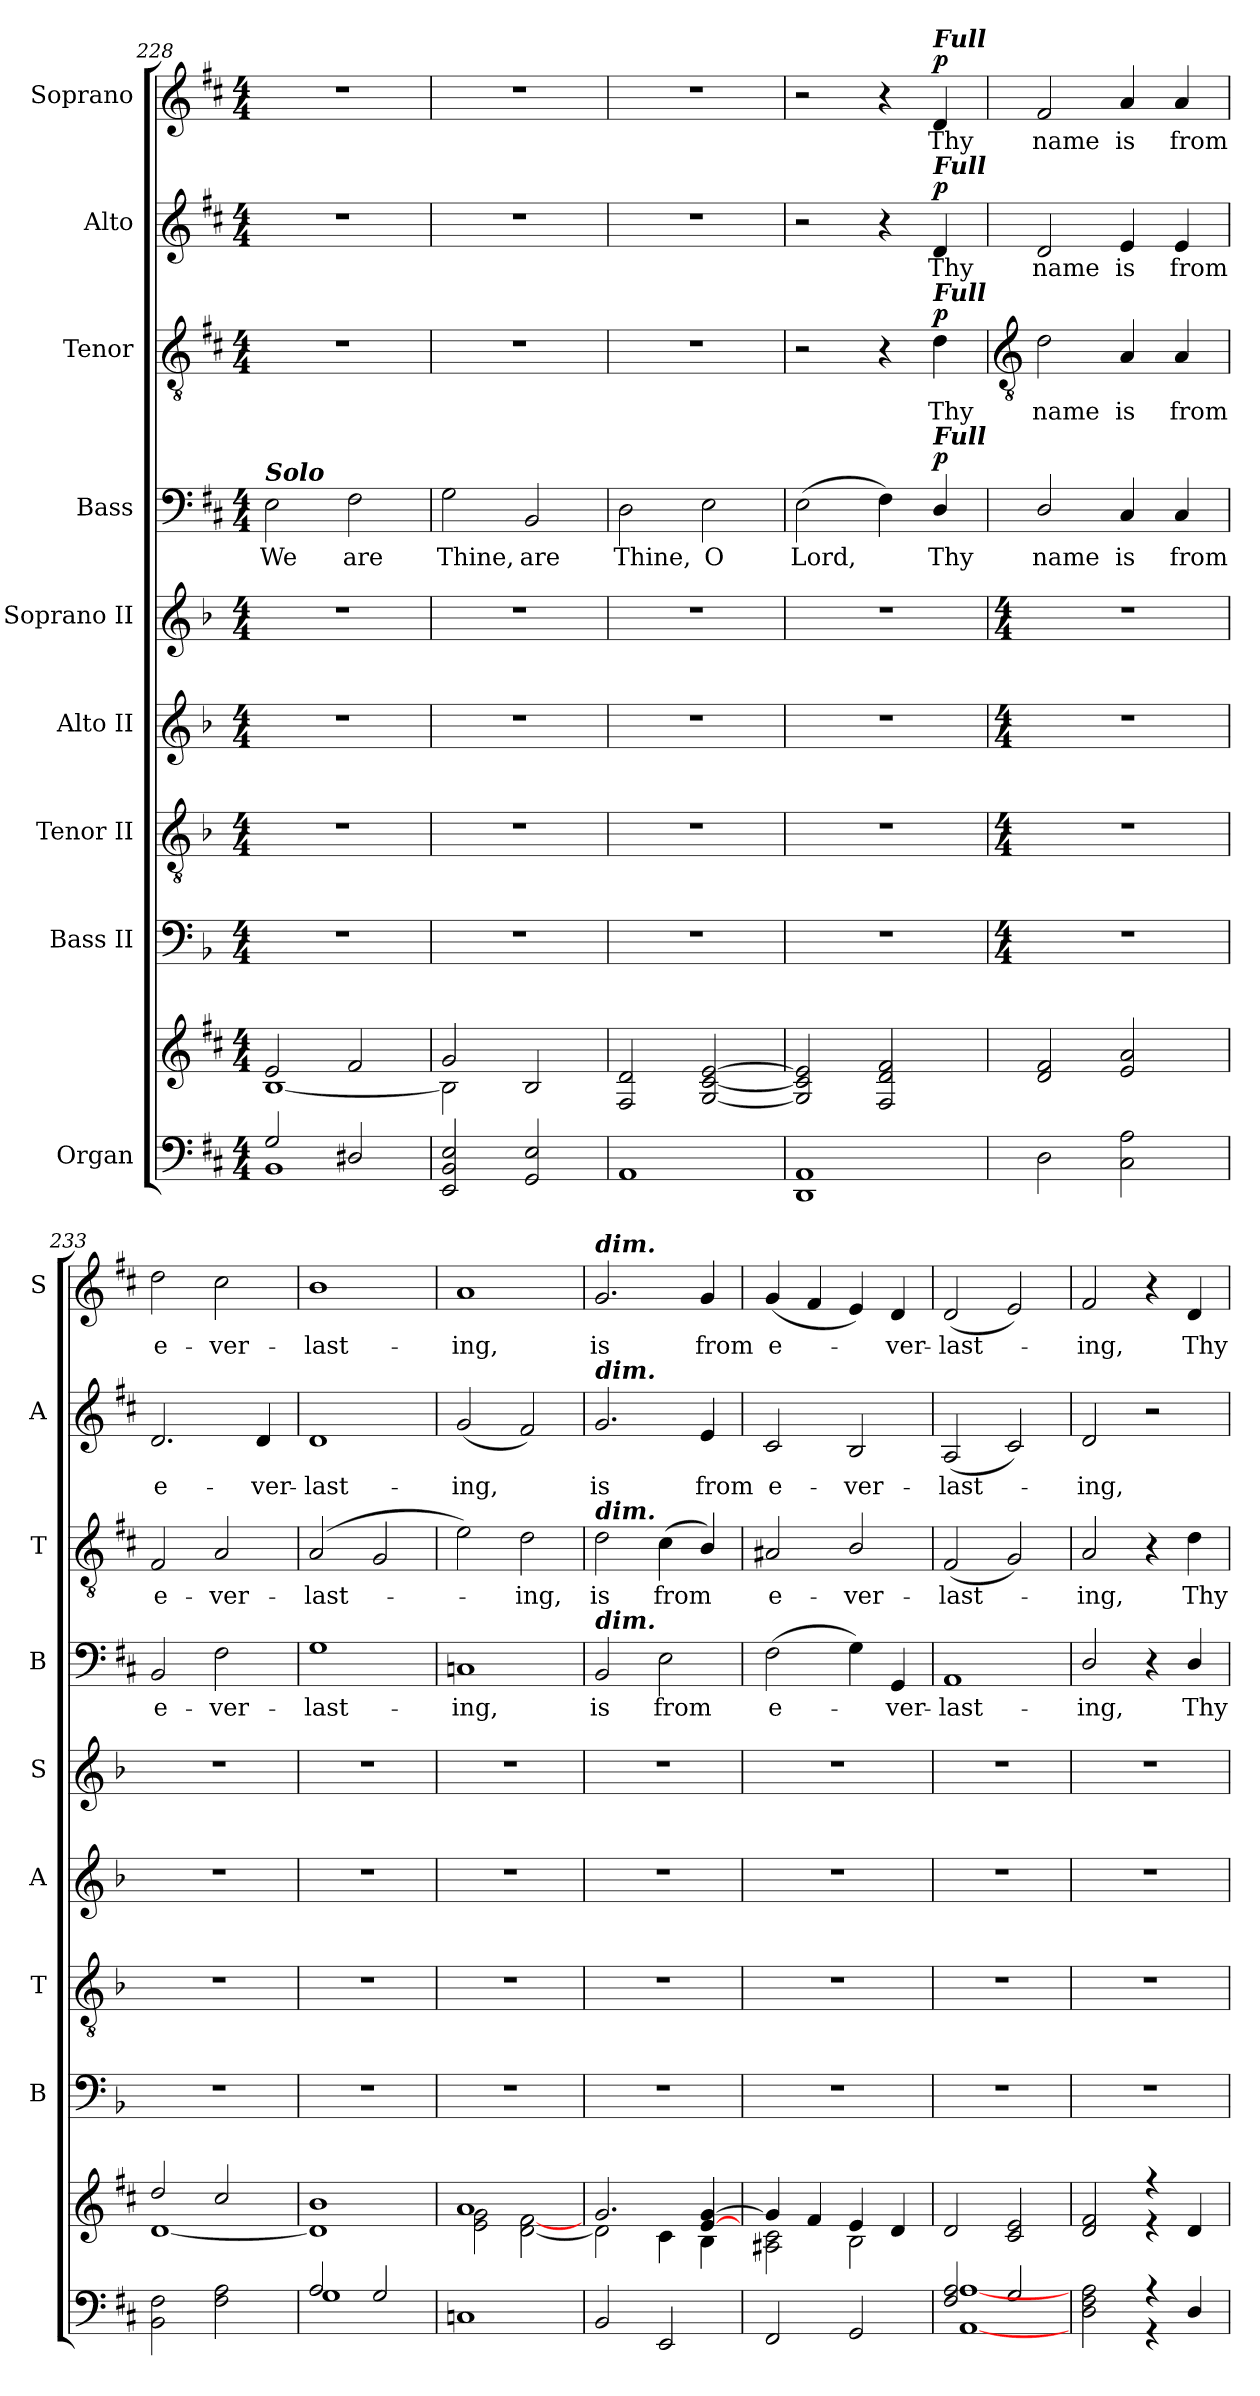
**kern	**kern	**kern	**kern	**kern	**kern	**kern	**text	**dynam	**kern	**text	**dynam	**kern	**text	**dynam	**kern	**text	**dynam
*part9	*part9	*part8	*part7	*part6	*part5	*part4	*part4	*part4	*part3	*part3	*part3	*part2	*part2	*part2	*part1	*part1	*part1
*staff10	*staff9	*staff8	*staff7	*staff6	*staff5	*staff4	*staff4	*staff4	*staff3	*staff3	*staff3	*staff2	*staff2	*staff2	*staff1	*staff1	*staff1
*I"Organ	*	*I"Bass II	*I"Tenor II	*I"Alto II	*I"Soprano II	*I"Bass	*	*	*I"Tenor	*	*	*I"Alto	*	*	*I"Soprano	*	*
*	*	*I'B	*I'T	*I'A	*I'S	*I'B	*	*	*I'T	*	*	*I'A	*	*	*I'S	*	*
*clefF4	*clefG2	*clefF4	*clefGv2	*clefG2	*clefG2	*clefF4	*	*	*clefGv2	*	*	*clefG2	*	*	*clefG2	*	*
*k[f#c#]	*k[f#c#]	*k[b-]	*k[b-]	*k[b-]	*k[b-]	*k[f#c#]	*	*	*k[f#c#]	*	*	*k[f#c#]	*	*	*k[f#c#]	*	*
*D:	*D:	*F:	*F:	*F:	*F:	*D:	*	*	*D:	*	*	*D:	*	*	*D:	*	*
*M4/4	*M4/4	*M4/4	*M4/4	*M4/4	*M4/4	*M4/4	*	*	*M4/4	*	*	*M4/4	*	*	*M4/4	*	*
=228	=228	=228	=228	=228	=228	=228	=228	=228	=228	=228	=228	=228	=228	=228	=228	=228	=228
*^	*^	*	*	*	*	*	*	*	*	*	*	*	*	*	*	*	*
!	!	!	!	!	!	!	!	!LO:TX:a:Bi:t=Solo	!	!	!	!	!	!	!	!	!	!	!
!	!	!	!	!	!	!	!	!	!LO:LY:b	!	!	!	!	!	!	!	!	!	!
2G/	1BB\	2e/	[1B\	1r	1r	1r	1r	2E	We	.	1r	.	.	1r	.	.	1r	.	.
!	!	!	!	!	!	!	!	!	!LO:LY:b	!	!	!	!	!	!	!	!	!	!
2D#X/	.	2f#/	.	.	.	.	.	2F#	are	.	.	.	.	.	.	.	.	.	.
=229	=229	=229	=229	=229	=229	=229	=229	=229	=229	=229	=229	=229	=229	=229	=229	=229	=229	=229	=229
!	!	!	!	!	!	!	!	!	!LO:LY:b	!	!	!	!	!	!	!	!	!	!
1ryy	2EE/ 2BB/ 2E/	2g/	2B\]	1r	1r	1r	1r	2G	Thine,	.	1r	.	.	1r	.	.	1r	.	.
!	!	!	!	!	!	!	!	!	!LO:LY:b	!	!	!	!	!	!	!	!	!	!
.	2GG/ 2E/	2B/	2ryy	.	.	.	.	2BB	are	.	.	.	.	.	.	.	.	.	.
=230	=230	=230	=230	=230	=230	=230	=230	=230	=230	=230	=230	=230	=230	=230	=230	=230	=230	=230	=230
!	!	!	!	!	!	!	!	!	!LO:LY:b	!	!	!	!	!	!	!	!	!	!
1ryy	1AA\	2F#/ 2d/	2ryy	1r	1r	1r	1r	2D	Thine,	.	1r	.	.	1r	.	.	1r	.	.
!	!	!	!	!	!	!	!	!	!LO:LY:b	!	!	!	!	!	!	!	!	!	!
.	.	[2G/ [2c#/ [2e/	2ryy	.	.	.	.	2E	O	.	.	.	.	.	.	.	.	.	.
=231	=231	=231	=231	=231	=231	=231	=231	=231	=231	=231	=231	=231	=231	=231	=231	=231	=231	=231	=231
!	!	!	!	!	!	!	!	!	!LO:LY:b	!	!	!	!	!	!	!	!	!	!
1ryy	1DD\ 1AA\	2G/] 2c#/] 2e/]	1ryy	1r	1r	1r	1r	(>2E	Lord,	.	2r	.	.	2r	.	.	2r	.	.
.	.	2F#/ 2d/ 2f#/	.	.	.	.	.	4F#)	.	.	4r	.	.	4r	.	.	4r	.	.
!	!	!	!	!	!	!	!	!	!	!	!	!	!	!	!	!	!LO:TX:a:Bi:t=Full	!	!
!	!	!	!	!	!	!	!	!	!	!	!	!	!	!LO:TX:a:Bi:t=Full	!	!	!	!	!
!	!	!	!	!	!	!	!	!	!	!	!LO:TX:a:Bi:t=Full	!	!	!	!	!	!	!	!
!	!	!	!	!	!	!	!	!LO:TX:a:Bi:t=Full	!	!	!	!	!	!	!	!	!	!	!
!	!	!	!	!	!	!	!	!	!LO:LY:b	!LO:DY:b	!	!LO:LY:b	!LO:DY:b	!	!LO:LY:b	!LO:DY:b	!	!LO:LY:b	!LO:DY:b
.	.	.	.	.	.	.	.	4D/	Thy	p	4d	Thy	p	4d	Thy	p	4d	Thy	p
!!LO:LB:g=z
=232	=232	=232	=232	=232	=232	=232	=232	=232	=232	=232	=232	=232	=232	=232	=232	=232	=232	=232	=232
*	*	*	*	*	*	*	*	*	*	*	*clefGv2	*	*	*	*	*	*	*	*
*	*	*	*	*M4/4	*M4/4	*M4/4	*M4/4	*	*	*	*	*	*	*	*	*	*	*	*
!	!	!	!	!	!	!	!	!	!LO:LY:b	!	!	!LO:LY:b	!	!	!LO:LY:b	!	!	!LO:LY:b	!
1ryy	2D\	2d/ 2f#/	1ryy	1r	1r	1r	1r	2D/	name	.	2d	name	.	2d	name	.	2f#	name	.
!	!	!	!	!	!	!	!	!	!LO:LY:b	!	!	!LO:LY:b	!	!	!LO:LY:b	!	!	!LO:LY:b	!
.	2C#\ 2A\	2e/ 2a/	.	.	.	.	.	4C#	is	.	4A	is	.	4e	is	.	4a	is	.
!	!	!	!	!	!	!	!	!	!LO:LY:b	!	!	!LO:LY:b	!	!	!LO:LY:b	!	!	!LO:LY:b	!
.	.	.	.	.	.	.	.	4C#	from	.	4A	from	.	4e	from	.	4a	from	.
=233	=233	=233	=233	=233	=233	=233	=233	=233	=233	=233	=233	=233	=233	=233	=233	=233	=233	=233	=233
!	!	!	!	!	!	!	!	!	!LO:LY:b	!	!	!LO:LY:b	!	!	!LO:LY:b	!	!	!LO:LY:b	!
1ryy	2BB\ 2F#\	2dd/	[1d\	1r	1r	1r	1r	2BB	e-	.	2F#	e-	.	2.d	e-	.	2dd	e-	.
!	!	!	!	!	!	!	!	!	!LO:LY:b	!	!	!LO:LY:b	!	!	!	!	!	!LO:LY:b	!
.	2F#\ 2A\	2cc#/	.	.	.	.	.	2F#	-ver-	.	2A	-ver-	.	.	.	.	2cc#	-ver-	.
!	!	!	!	!	!	!	!	!	!	!	!	!	!	!	!LO:LY:b	!	!	!	!
.	.	.	.	.	.	.	.	.	.	.	.	.	.	4d	-ver-	.	.	.	.
=234	=234	=234	=234	=234	=234	=234	=234	=234	=234	=234	=234	=234	=234	=234	=234	=234	=234	=234	=234
!	!	!	!	!	!	!	!	!	!LO:LY:b	!	!	!LO:LY:b	!	!	!LO:LY:b	!	!	!LO:LY:b	!
2A/	1G\	1b/	1d\]	1r	1r	1r	1r	1G	-last-	.	(<2A	-last-	.	1d	-last-	.	1b	-last-	.
2G/	.	.	.	.	.	.	.	.	.	.	2G	.	.	.	.	.	.	.	.
=235	=235	=235	=235	=235	=235	=235	=235	=235	=235	=235	=235	=235	=235	=235	=235	=235	=235	=235	=235
!	!	!	!	!	!	!	!	!	!LO:LY:b	!	!	!	!	!	!LO:LY:b	!	!	!LO:LY:b	!
1ryy	1Cn\	1a/	2e\ 2g\	1r	1r	1r	1r	1Cn	-ing,	.	2e)	.	.	(<2g	-ing,	.	1a	-ing,	.
!	!	!	!	!	!	!	!	!	!	!	!	!LO:LY:b	!	!	!	!	!	!	!
.	.	.	[2d\ [2f#\	.	.	.	.	.	.	.	2d	ing,	.	2f#)	.	.	.	.	.
=236	=236	=236	=236	=236	=236	=236	=236	=236	=236	=236	=236	=236	=236	=236	=236	=236	=236	=236	=236
!	!	!	!	!	!	!	!	!	!	!	!	!	!	!	!	!	!LO:TX:a:Bi:t=dim.	!	!
!	!	!	!	!	!	!	!	!	!	!	!	!	!	!LO:TX:a:Bi:t=dim.	!	!	!	!	!
!	!	!	!	!	!	!	!	!	!	!	!LO:TX:a:Bi:t=dim.	!	!	!	!	!	!	!	!
!	!	!	!	!	!	!	!	!LO:TX:a:Bi:t=dim.	!	!	!	!	!	!	!	!	!	!	!
!	!	!	!	!	!	!	!	!	!LO:LY:b	!	!	!LO:LY:b	!	!	!LO:LY:b	!	!	!LO:LY:b	!
1ryy	2BB/	2.g/	2d\]	1r	1r	1r	1r	2BB	is	.	2d	is	.	2.g	is	.	2.g	is	.
!	!	!	!	!	!	!	!	!	!LO:LY:b	!	!	!LO:LY:b	!	!	!	!	!	!	!
.	2EE/	.	4c#\	.	.	.	.	2E	from	.	(<4c#	from	.	.	.	.	.	.	.
!	!	!	!	!	!	!	!	!	!	!	!	!	!	!	!LO:LY:b	!	!	!LO:LY:b	!
.	.	[4e/ [4g/	4B\	.	.	.	.	.	.	.	4B/)	.	.	4e	from	.	4g	from	.
=237	=237	=237	=237	=237	=237	=237	=237	=237	=237	=237	=237	=237	=237	=237	=237	=237	=237	=237	=237
!	!	!	!	!	!	!	!	!	!LO:LY:b	!	!	!LO:LY:b	!	!	!LO:LY:b	!	!	!LO:LY:b	!
1ryy	2FF#/	4g/]	2A#X\ 2c#\	1r	1r	1r	1r	(>2F#	e-	.	2A#X	e-	.	2c#	e-	.	(<4g	e-	.
.	.	4f#/	.	.	.	.	.	.	.	.	.	.	.	.	.	.	4f#	.	.
!	!	!	!	!	!	!	!	!	!	!	!	!LO:LY:b	!	!	!LO:LY:b	!	!	!	!
.	2GG/	4e/	2B\	.	.	.	.	4G)	.	.	2B/	-ver-	.	2B	-ver-	.	4e)	.	.
!	!	!	!	!	!	!	!	!	!LO:LY:b	!	!	!	!	!	!	!	!	!LO:LY:b	!
.	.	4d/	.	.	.	.	.	4GG	ver-	.	.	.	.	.	.	.	4d	ver-	.
=238	=238	=238	=238	=238	=238	=238	=238	=238	=238	=238	=238	=238	=238	=238	=238	=238	=238	=238	=238
!	!	!	!	!	!	!	!	!	!LO:LY:b	!	!	!LO:LY:b	!	!	!LO:LY:b	!	!	!LO:LY:b	!
2F#/ 2A/	[1AA\ [1A\	2d/	2ryy	1r	1r	1r	1r	1AA	-last-	.	(<2F#	-last-	.	(<2A	-last-	.	(<2d	-last-	.
2G/	.	2c#/ 2e/	2ryy	.	.	.	.	.	.	.	2G)	.	.	2c#)	.	.	2e)	.	.
=239	=239	=239	=239	=239	=239	=239	=239	=239	=239	=239	=239	=239	=239	=239	=239	=239	=239	=239	=239
!	!	!	!	!	!	!	!	!	!LO:LY:b	!	!	!LO:LY:b	!	!	!LO:LY:b	!	!	!LO:LY:b	!
2ryy	2D\ 2F#\ 2A\	2d/ 2f#/	2ryy	1r	1r	1r	1r	2D/	-ing,	.	2A	ing,	.	2d	ing,	.	2f#	ing,	.
4r	4r	4r	4r	.	.	.	.	4r	.	.	4r	.	.	2r	.	.	4r	.	.
!	!	!	!	!	!	!	!	!	!LO:LY:b	!	!	!LO:LY:b	!	!	!	!	!	!LO:LY:b	!
4ryy	4D/	4d/	4ryy	.	.	.	.	4D/	Thy	.	4d	Thy	.	.	.	.	4d	Thy	.
*v	*v	*	*	*	*	*	*	*	*	*	*	*	*	*	*	*	*	*	*
*	*v	*v	*	*	*	*	*	*	*	*	*	*	*	*	*	*	*	*
=	=	=	=	=	=	=	=	=	=	=	=	=	=	=	=	=	=
*-	*-	*-	*-	*-	*-	*-	*-	*-	*-	*-	*-	*-	*-	*-	*-	*-	*-
